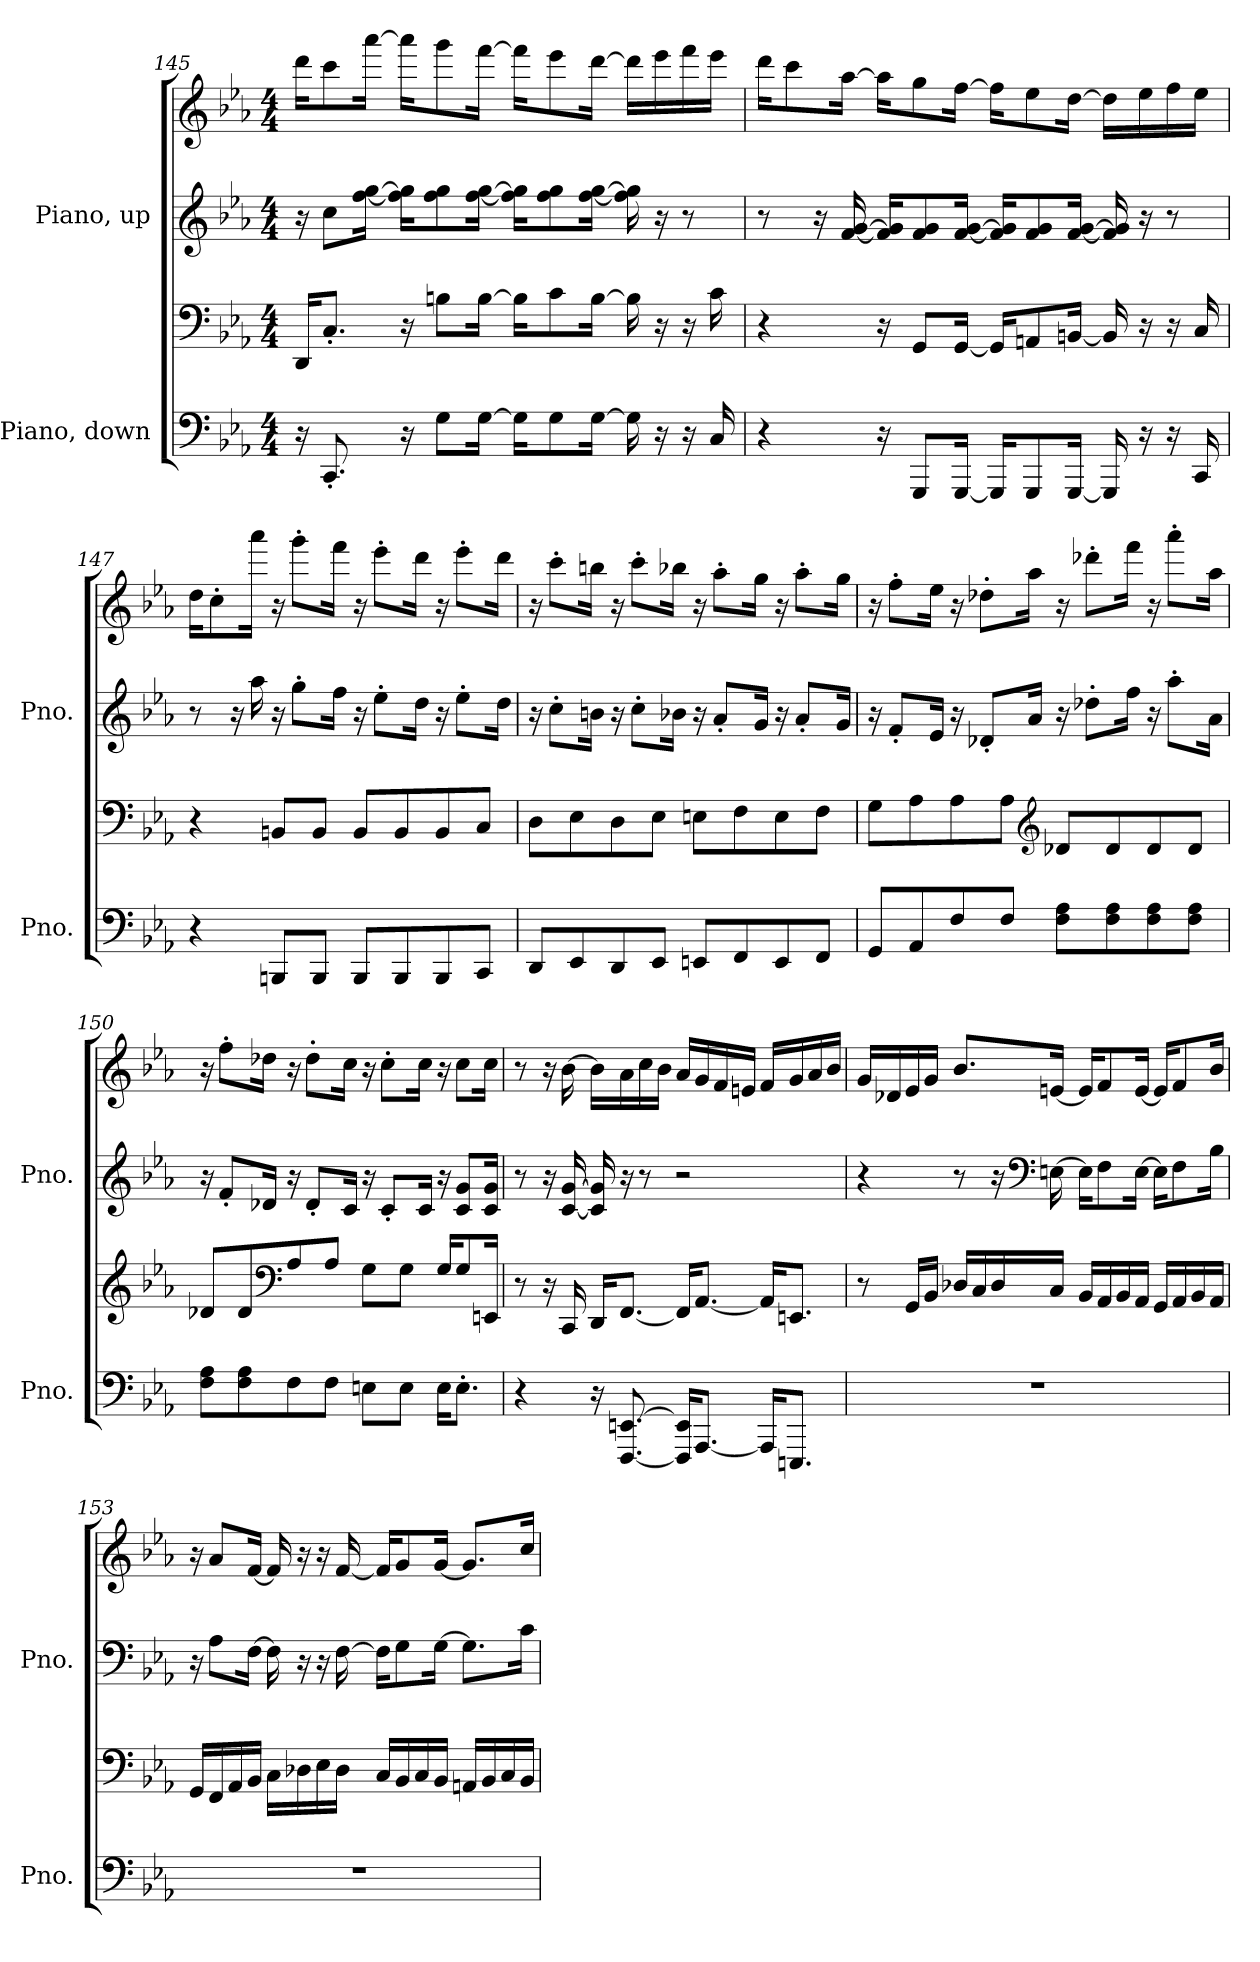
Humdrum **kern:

**kern	**kern	**kern	**kern
*part2	*part2	*part1	*part1
*staff4	*staff3	*staff2	*staff1
*I"Piano, down	*	*I"Piano, up	*
*I'Pno.	*	*I'Pno.	*
!!LO:LB:g=z
*clefF4	*clefF4	*clefG2	*clefG2
*k[b-e-a-]	*k[b-e-a-]	*k[b-e-a-]	*k[b-e-a-]
*M4/4	*M4/4	*M4/4	*M4/4
=145	=145	=145	=145
16r	16DD/KL	16r	16ddd\KL
8.CC'/	8.C'/J	8cc\L	8ccc\
.	.	[16ff\ [16gg\Jk	[16aaa-\Jk
16r	16r	16ff\] 16gg\]KL	16aaa-\KL]
8G\L	8Bn\L	8ff\ 8gg\	8ggg\
[16G\Jk	[16B\Jk	[16ff\ [16gg\Jk	[16fff\Jk
16G\KL]	16B\KL]	16ff\] 16gg\]KL	16fff\KL]
8G\	8c\	8ff\ 8gg\	8eee-\
[16G\Jk	[16B\Jk	[16ff\ [16gg\Jk	[16ddd\Jk
16G\]	16B\]	16ff\] 16gg\]	16ddd\LL]
16r	16r	16r	16eee-\
16r	16r	8r	16fff\
16C/	16c\	.	16eee-\JJ
=146	=146	=146	=146
4r	4r	8r	16ddd\KL
.	.	.	8ccc\
.	.	16r	.
.	.	[16f/ [16g/	[16aa-\Jk
16r	16r	16f/] 16g/]KL	16aa-\KL]
8GGG/L	8GG/L	8f/ 8g/	8gg\
[16GGG/Jk	[16GG/Jk	[16f/ [16g/Jk	[16ff\Jk
16GGG/KL]	16GG/KL]	16f/] 16g/]KL	16ff\KL]
8GGG/	8AAn/	8f/ 8g/	8ee-\
[16GGG/Jk	[16BBn/Jk	[16f/ [16g/Jk	[16dd\Jk
16GGG/]	16BB/]	16f/] 16g/]	16dd\LL]
16r	16r	16r	16ee-\
16r	16r	8r	16ff\
16CC/	16C/	.	16ee-\JJ
!!LO:LB:g=z
=147	=147	=147	=147
4r	4r	8r	16dd\KL
.	.	.	8cc'\
.	.	16r	.
.	.	16aa-\	16aaa-\Jk
8BBBn/L	8BBn/L	16r	16r
.	.	8gg'\L	8ggg'\L
8BBB/J	8BB/J	.	.
.	.	16ff\Jk	16fff\Jk
8BBB/L	8BB/L	16r	16r
.	.	8ee-'\L	8eee-'\L
8BBB/	8BB/	.	.
.	.	16dd\Jk	16ddd\Jk
8BBB/	8BB/	16r	16r
.	.	8ee-'\L	8eee-'\L
8CC/J	8C/J	.	.
.	.	16dd\Jk	16ddd\Jk
=148	=148	=148	=148
8DD/L	8D\L	16r	16r
.	.	8cc'\L	8ccc'\L
8EE-/	8E-\	.	.
.	.	16bn\Jk	16bbn\Jk
8DD/	8D\	16r	16r
.	.	8cc'\L	8ccc'\L
8EE-/J	8E-\J	.	.
.	.	16b-X\Jk	16bb-X\Jk
8EEn/L	8En\L	16r	16r
.	.	8a-'/L	8aa-'\L
8FF/	8F\	.	.
.	.	16g/Jk	16gg\Jk
8EE/	8E\	16r	16r
.	.	8a-'/L	8aa-'\L
8FF/J	8F\J	.	.
.	.	16g/Jk	16gg\Jk
=149	=149	=149	=149
8GG/L	8G\L	16r	16r
.	.	8f'/L	8ff'\L
8AA-/	8A-\	.	.
.	.	16e-/Jk	16ee-\Jk
8F/	8A-\	16r	16r
.	.	8d-X'/L	8dd-X'\L
8F/J	8A-\J	.	.
.	.	16a-/Jk	16aa-\Jk
*	*clefG2	*	*
8F\ 8A-\L	8d-X/L	16r	16r
.	.	8dd-X'\L	8ddd-X'\L
8F\ 8A-\	8d-/	.	.
.	.	16ff\Jk	16fff\Jk
8F\ 8A-\	8d-/	16r	16r
.	.	8aa-'\L	8aaa-'\L
8F\ 8A-\J	8d-/J	.	.
.	.	16a-\Jk	16aa-\Jk
!!LO:PB:g=z
=150	=150	=150	=150
8F\ 8A-\L	8d-X/L	16r	16r
.	.	8f'/L	8ff'\L
8F\ 8A-\	8d-/	.	.
.	.	16d-X/Jk	16dd-X\Jk
*	*clefF4	*	*
8F\	8A-/	16r	16r
.	.	8d-'/L	8dd-'\L
8F\J	8A-/J	.	.
.	.	16c/Jk	16cc\Jk
8En\L	8G\L	16r	16r
.	.	8c'/L	8cc'\L
8E\J	8G\J	.	.
.	.	16c/Jk	16cc\Jk
16E\KL	16G/KL	16r	16r
8.E'\J	8G/	8c/ 8g/L	8cc\L
.	16EEn/Jk	16c/ 16g/Jk	16cc\Jk
=151	=151	=151	=151
4r	8r	8r	8r
.	16r	16r	16r
.	16CC/	[16c/ [16g/	[16b-\
16r	16DD/KL	16c/] 16g/]	16b-\LL]
[8.FFF/ [8.EEn/	[8.FF/J	16r	16a-\
.	.	8r	16cc\
.	.	.	16b-\JJ
16FFF/] 16EE/]KL	16FF/KL]	2r	16a-/LL
[8.AAA-/J	[8.AA-/J	.	16g/
.	.	.	16f/
.	.	.	16en/JJ
16AAA-/KL]	16AA-/KL]	.	16f/LL
8.EEEn/J	8.EEn/J	.	16g/
.	.	.	16a-/
.	.	.	16b-/JJ
!!LO:LB:g=z
=152	=152	=152	=152
1r	8r	4r	16g/LL
.	.	.	16d-X/
.	16GG/LL	.	16e-/
.	16BB-/JJ	.	16g/JJ
.	16D-X/LL	8r	8.b-/L
.	16C/	.	.
.	16D-/	16r	.
*	*	*clefF4	*
.	16C/JJ	[16En\	[16en/Jk
.	16BB-/LL	16E\KL]	16e/KL]
.	16AA-/	8F\	8f/
.	16BB-/	.	.
.	16AA-/JJ	[16E\Jk	[16e/Jk
.	16GG/LL	16E\KL]	16e/KL]
.	16AA-/	8F\	8f/
.	16BB-/	.	.
.	16AA-/JJ	16B-\Jk	16b-/Jk
=153	=153	=153	=153
1r	16GG/LL	16r	16r
.	16FF/	8A-\L	8a-/L
.	16AA-/	.	.
.	16BB-/JJ	[16F\Jk	[16f/Jk
.	16C\LL	16F\]	16f/]
.	16D-X\	16r	16r
.	16E-\	16r	16r
.	16D-\JJ	[16F\	[16f/
.	16C/LL	16F\KL]	16f/KL]
.	16BB-/	8G\	8g/
.	16C/	.	.
.	16BB-/JJ	[16G\Jk	[16g/Jk
.	16AAn/LL	8.G\L]	8.g/L]
.	16BB-/	.	.
.	16C/	.	.
.	16BB-/JJ	16c\Jk	16cc/Jk
=	=	=	=
*-	*-	*-	*-
